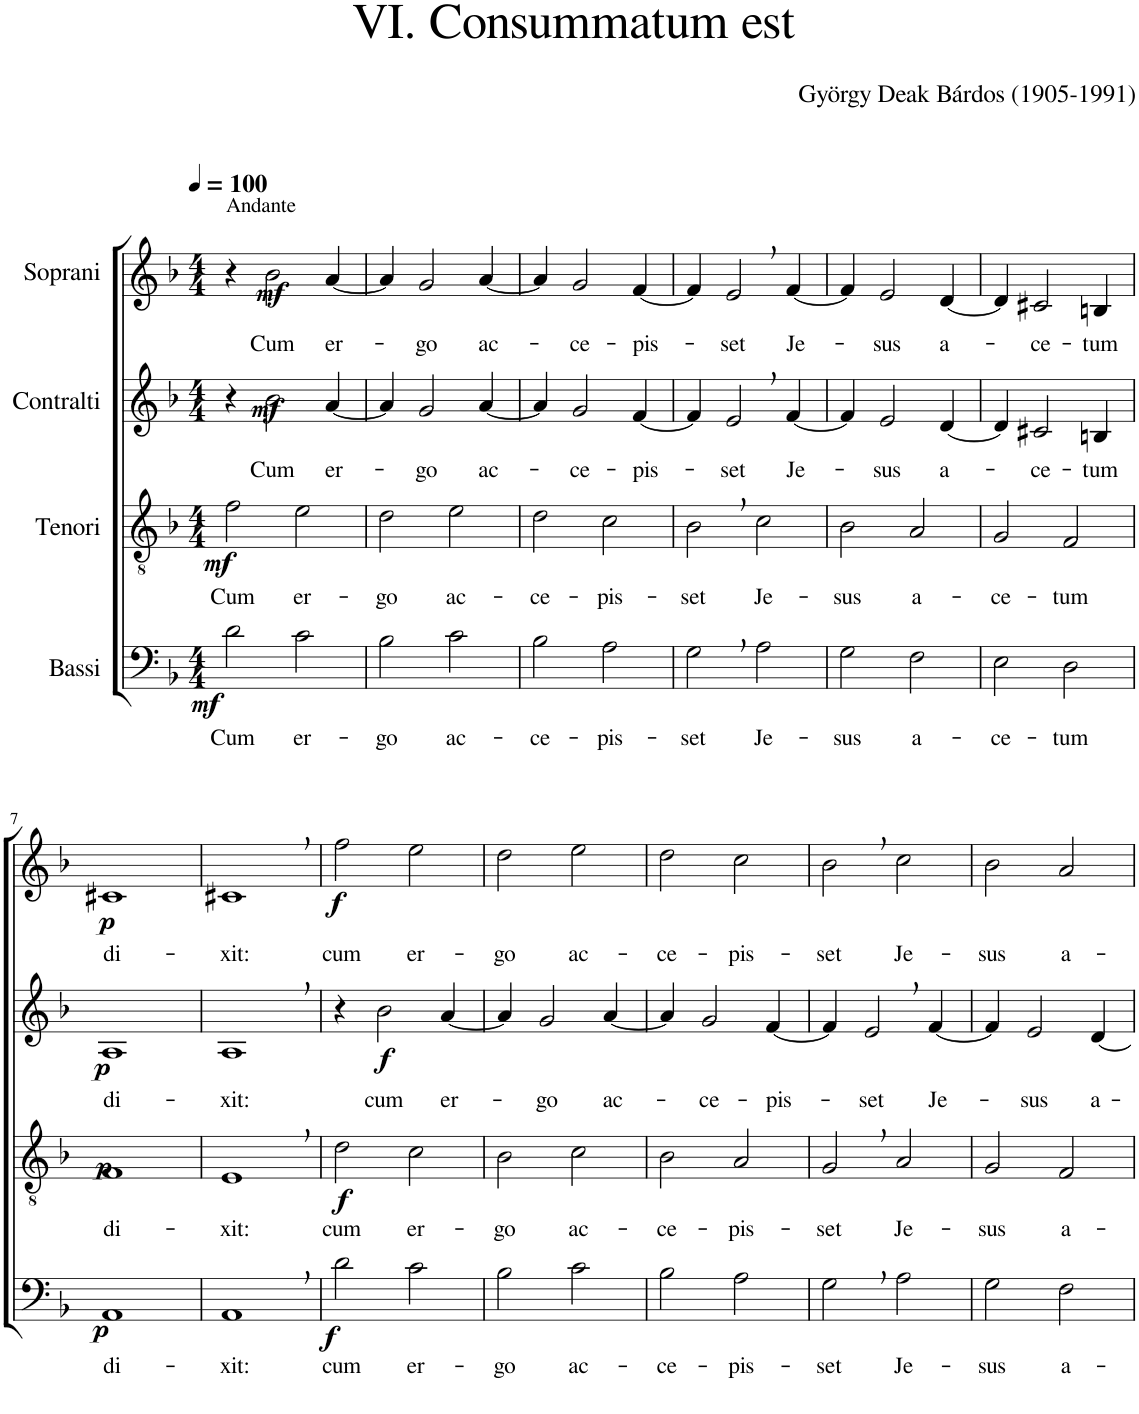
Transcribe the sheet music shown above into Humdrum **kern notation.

**kern	**text	**dynam	**kern	**text	**dynam	**kern	**text	**dynam	**kern	**text	**dynam
*part4	*part4	*part4	*part3	*part3	*part3	*part2	*part2	*part2	*part1	*part1	*part1
*staff4	*staff4	*staff4	*staff3	*staff3	*staff3	*staff2	*staff2	*staff2	*staff1	*staff1	*staff1
*I"Bassi	*	*	*I"Tenori	*	*	*I"Contralti	*	*	*I"Soprani	*	*
*clefF4	*	*	*clefGv2	*	*	*clefG2	*	*	*clefG2	*	*
*k[b-]	*	*	*k[b-]	*	*	*k[b-]	*	*	*k[b-]	*	*
*F:	*	*	*F:	*	*	*F:	*	*	*F:	*	*
*M4/4	*	*	*M4/4	*	*	*M4/4	*	*	*M4/4	*	*
*MM100	*	*	*MM100	*	*	*MM100	*	*	*MM100	*	*
=1	=1	=1	=1	=1	=1	=1	=1	=1	=1	=1	=1
!	!	!	!	!	!	!	!	!	!LO:TX:a:t=Andante	!	!
!	!LO:LY:b	!LO:DY:b	!	!LO:LY:b	!LO:DY:b	!	!	!	!	!	!
2d\	Cum	mf	2f\	Cum	mf	4r	.	.	4r	.	.
!	!	!	!	!	!	!	!LO:LY:b	!LO:DY:b	!	!LO:LY:b	!LO:DY:b
.	.	.	.	.	.	2b-\	Cum	mf	2b-\	Cum	mf
!	!LO:LY:b	!	!	!LO:LY:b	!	!	!	!	!	!	!
2c\	er-	.	2e\	er-	.	.	.	.	.	.	.
!	!	!	!	!	!	!	!LO:LY:b	!	!	!LO:LY:b	!
.	.	.	.	.	.	[4a/	er-	.	[4a/	er-	.
=2	=2	=2	=2	=2	=2	=2	=2	=2	=2	=2	=2
!	!LO:LY:b	!	!	!LO:LY:b	!	!	!	!	!	!	!
2B-\	-go	.	2d\	-go	.	4a/]	.	.	4a/]	.	.
!	!	!	!	!	!	!	!LO:LY:b	!	!	!LO:LY:b	!
.	.	.	.	.	.	2g/	-go	.	2g/	-go	.
!	!LO:LY:b	!	!	!LO:LY:b	!	!	!	!	!	!	!
2c\	ac-	.	2e\	ac-	.	.	.	.	.	.	.
!	!	!	!	!	!	!	!LO:LY:b	!	!	!LO:LY:b	!
.	.	.	.	.	.	[4a/	ac-	.	[4a/	ac-	.
=3	=3	=3	=3	=3	=3	=3	=3	=3	=3	=3	=3
!	!LO:LY:b	!	!	!LO:LY:b	!	!	!	!	!	!	!
2B-\	-ce-	.	2d\	-ce-	.	4a/]	.	.	4a/]	.	.
!	!	!	!	!	!	!	!LO:LY:b	!	!	!LO:LY:b	!
.	.	.	.	.	.	2g/	-ce-	.	2g/	-ce-	.
!	!LO:LY:b	!	!	!LO:LY:b	!	!	!	!	!	!	!
2A\	-pis-	.	2c\	-pis-	.	.	.	.	.	.	.
!	!	!	!	!	!	!	!LO:LY:b	!	!	!LO:LY:b	!
.	.	.	.	.	.	[4f/	-pis-	.	[4f/	-pis-	.
=4	=4	=4	=4	=4	=4	=4	=4	=4	=4	=4	=4
!	!LO:LY:b	!	!	!LO:LY:b	!	!	!	!	!	!	!
2G,\	-set	.	2B-,\	-set	.	4f/]	.	.	4f/]	.	.
!	!	!	!	!	!	!	!LO:LY:b	!	!	!LO:LY:b	!
.	.	.	.	.	.	2e,/	-set	.	2e,/	-set	.
!	!LO:LY:b	!	!	!LO:LY:b	!	!	!	!	!	!	!
2A\	Je-	.	2c\	Je-	.	.	.	.	.	.	.
!	!	!	!	!	!	!	!LO:LY:b	!	!	!LO:LY:b	!
.	.	.	.	.	.	[4f/	Je-	.	[4f/	Je-	.
=5	=5	=5	=5	=5	=5	=5	=5	=5	=5	=5	=5
!	!LO:LY:b	!	!	!LO:LY:b	!	!	!	!	!	!	!
2G\	-sus	.	2B-\	-sus	.	4f/]	.	.	4f/]	.	.
!	!	!	!	!	!	!	!LO:LY:b	!	!	!LO:LY:b	!
.	.	.	.	.	.	2e/	-sus	.	2e/	-sus	.
!	!LO:LY:b	!	!	!LO:LY:b	!	!	!	!	!	!	!
2F\	a-	.	2A/	a-	.	.	.	.	.	.	.
!	!	!	!	!	!	!	!LO:LY:b	!	!	!LO:LY:b	!
.	.	.	.	.	.	[4d/	a-	.	[4d/	a-	.
=6	=6	=6	=6	=6	=6	=6	=6	=6	=6	=6	=6
!	!LO:LY:b	!	!	!LO:LY:b	!	!	!	!	!	!	!
2E\	-ce-	.	2G/	-ce-	.	4d/]	.	.	4d/]	.	.
!	!	!	!	!	!	!	!LO:LY:b	!	!	!LO:LY:b	!
.	.	.	.	.	.	2c#X/	-ce-	.	2c#X/	-ce-	.
!	!LO:LY:b	!	!	!LO:LY:b	!	!	!	!	!	!	!
2D\	-tum	.	2F/	-tum	.	.	.	.	.	.	.
!	!	!	!	!	!	!	!LO:LY:b	!	!	!LO:LY:b	!
.	.	.	.	.	.	4Bn/	-tum	.	4Bn/	-tum	.
!!LO:LB:g=z
=7	=7	=7	=7	=7	=7	=7	=7	=7	=7	=7	=7
!	!LO:LY:b	!LO:DY:b	!	!LO:LY:b	!LO:DY:b	!	!LO:LY:b	!LO:DY:b	!	!LO:LY:b	!LO:DY:b
1AA	di-	p	1F	di-	p	1A	di-	p	1c#X	di-	p
=8	=8	=8	=8	=8	=8	=8	=8	=8	=8	=8	=8
!	!LO:LY:b	!	!	!LO:LY:b	!	!	!LO:LY:b	!	!	!LO:LY:b	!
1AA,	-xit:	.	1E,	-xit:	.	1A,	-xit:	.	1c#X,	-xit:	.
=9	=9	=9	=9	=9	=9	=9	=9	=9	=9	=9	=9
!	!LO:LY:b	!LO:DY:b	!	!LO:LY:b	!LO:DY:b	!	!	!	!	!LO:LY:b	!LO:DY:b
2d\	cum	f	2d\	cum	f	4r	.	.	2ff\	cum	f
!	!	!	!	!	!	!	!LO:LY:b	!LO:DY:b	!	!	!
.	.	.	.	.	.	2b-\	cum	f	.	.	.
!	!LO:LY:b	!	!	!LO:LY:b	!	!	!	!	!	!LO:LY:b	!
2c\	er-	.	2c\	er-	.	.	.	.	2ee\	er-	.
!	!	!	!	!	!	!	!LO:LY:b	!	!	!	!
.	.	.	.	.	.	[4a/	er-	.	.	.	.
=10	=10	=10	=10	=10	=10	=10	=10	=10	=10	=10	=10
!	!LO:LY:b	!	!	!LO:LY:b	!	!	!	!	!	!LO:LY:b	!
2B-\	-go	.	2B-\	-go	.	4a/]	.	.	2dd\	-go	.
!	!	!	!	!	!	!	!LO:LY:b	!	!	!	!
.	.	.	.	.	.	2g/	-go	.	.	.	.
!	!LO:LY:b	!	!	!LO:LY:b	!	!	!	!	!	!LO:LY:b	!
2c\	ac-	.	2c\	ac-	.	.	.	.	2ee\	ac-	.
!	!	!	!	!	!	!	!LO:LY:b	!	!	!	!
.	.	.	.	.	.	[4a/	ac-	.	.	.	.
=11	=11	=11	=11	=11	=11	=11	=11	=11	=11	=11	=11
!	!LO:LY:b	!	!	!LO:LY:b	!	!	!	!	!	!LO:LY:b	!
2B-\	-ce-	.	2B-\	-ce-	.	4a/]	.	.	2dd\	-ce-	.
!	!	!	!	!	!	!	!LO:LY:b	!	!	!	!
.	.	.	.	.	.	2g/	-ce-	.	.	.	.
!	!LO:LY:b	!	!	!LO:LY:b	!	!	!	!	!	!LO:LY:b	!
2A\	-pis-	.	2A/	-pis-	.	.	.	.	2cc\	-pis-	.
!	!	!	!	!	!	!	!LO:LY:b	!	!	!	!
.	.	.	.	.	.	[4f/	-pis-	.	.	.	.
=12	=12	=12	=12	=12	=12	=12	=12	=12	=12	=12	=12
!	!LO:LY:b	!	!	!LO:LY:b	!	!	!	!	!	!LO:LY:b	!
2G,\	-set	.	2G,/	-set	.	4f/]	.	.	2b-,\	-set	.
!	!	!	!	!	!	!	!LO:LY:b	!	!	!	!
.	.	.	.	.	.	2e,/	-set	.	.	.	.
!	!LO:LY:b	!	!	!LO:LY:b	!	!	!	!	!	!LO:LY:b	!
2A\	Je-	.	2A/	Je-	.	.	.	.	2cc\	Je-	.
!	!	!	!	!	!	!	!LO:LY:b	!	!	!	!
.	.	.	.	.	.	[4f/	Je-	.	.	.	.
=13	=13	=13	=13	=13	=13	=13	=13	=13	=13	=13	=13
!	!LO:LY:b	!	!	!LO:LY:b	!	!	!	!	!	!LO:LY:b	!
2G\	-sus	.	2G/	-sus	.	4f/]	.	.	2b-\	-sus	.
!	!	!	!	!	!	!	!LO:LY:b	!	!	!	!
.	.	.	.	.	.	2e/	-sus	.	.	.	.
!	!LO:LY:b	!	!	!LO:LY:b	!	!	!	!	!	!LO:LY:b	!
2F\	a-	.	2F/	a-	.	.	.	.	2a/	a-	.
!	!	!	!	!	!	!	!LO:LY:b	!	!	!	!
.	.	.	.	.	.	[4d/	a-	.	.	.	.
=	=	=	=	=	=	=	=	=	=	=	=
*-	*-	*-	*-	*-	*-	*-	*-	*-	*-	*-	*-
